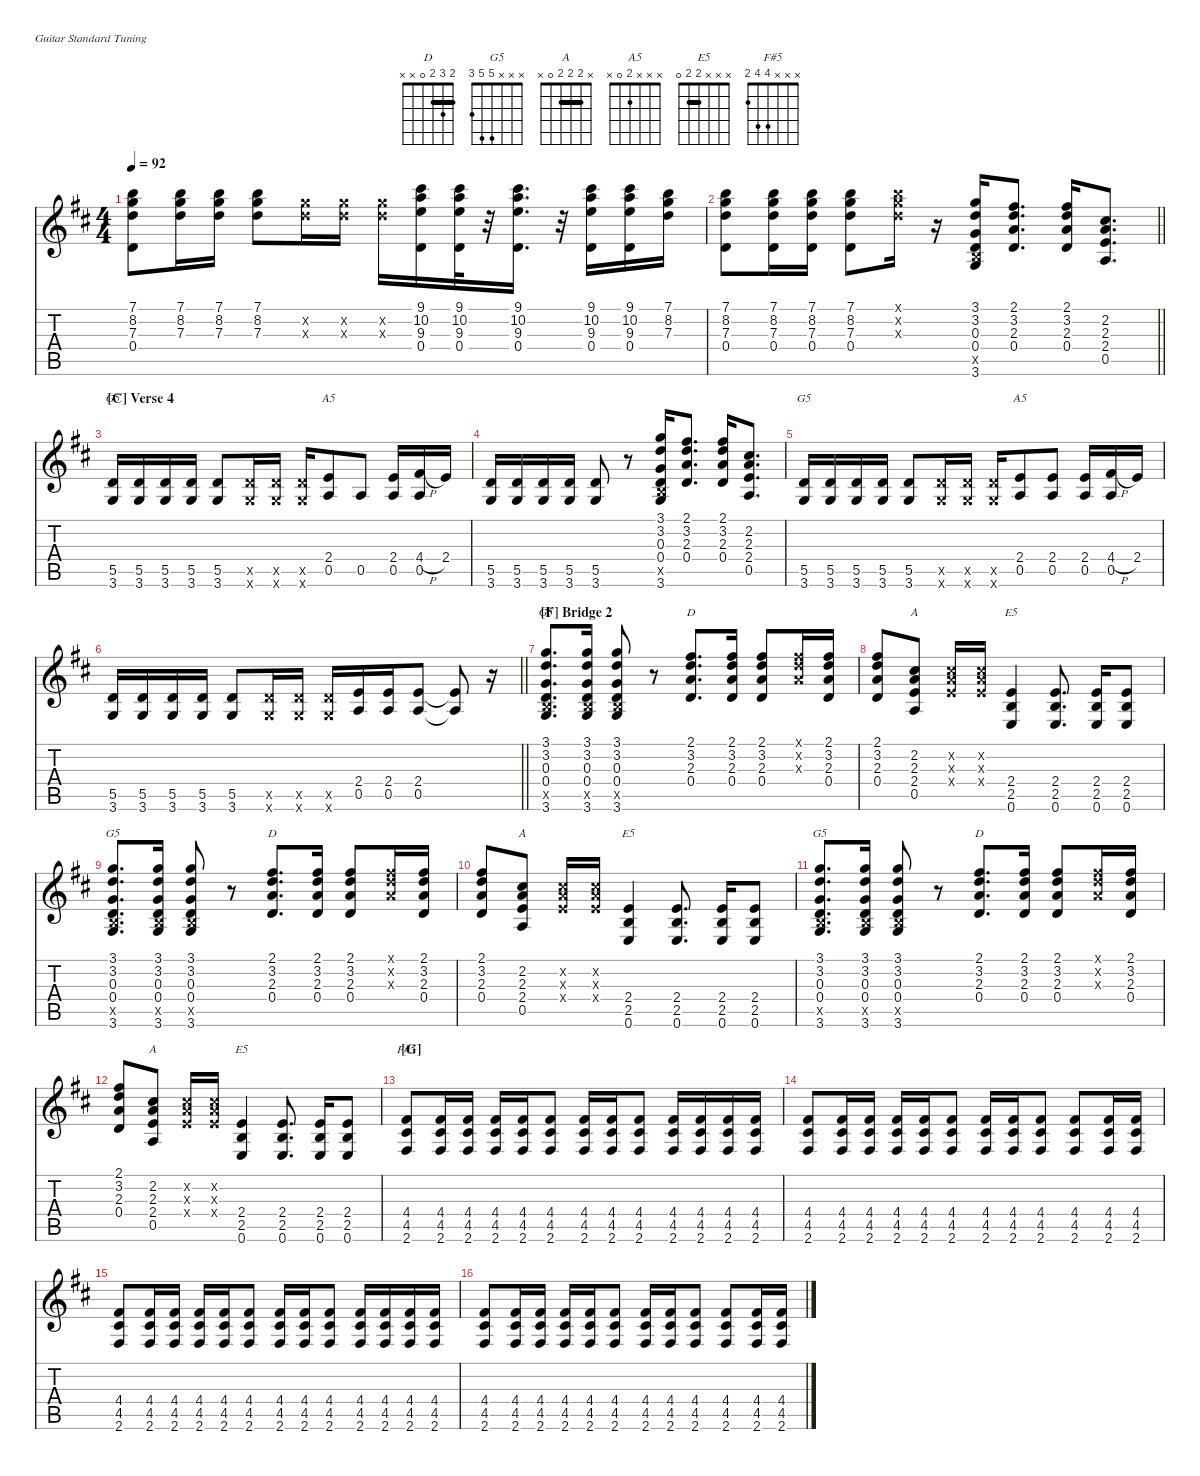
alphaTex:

\hideDynamics
\bracketExtendMode nobrackets
\singleTrackTrackNamePolicy hidden
\multiTrackTrackNamePolicy hidden
\firstSystemTrackNameMode fullname
\firstSystemTrackNameOrientation horizontal
\otherSystemsTrackNameOrientation horizontal
\track ("Acoustic" "S-Gt") {instrument acousticguitarsteel}
\staff {score tabs}
\tuning (E4 B3 G3 D3 A2 E2)
\chord ("D" 2 3 2 0 x x) {barre 2}
\chord ("G5" 3 3 0 0 x 3)
\chord ("A" x 2 2 2 0 x) {barre (2 2)}
\chord ("G5" x x x 5 5 3)
\chord ("A5" x x x 2 0 x)
\chord ("E5" x x x 2 2 0) {barre 2}
\chord ("F#5" x x x 4 4 2)
\ts (4 4)
\tempo 92
\clef g2
\ks d
(7.1{acc forcenatural} 8.2{acc forcenatural} 7.3{acc forcenatural} 0.4{acc forcenatural}).8{dy f beam Down} (7.1{acc forcenatural} 8.2{acc forcenatural} 7.3{acc forcenatural}).16{beam Down} (7.1{acc forcenatural} 8.2{acc forcenatural} 7.3{acc forcenatural}).16{beam Down} (7.1{acc forcenatural} 8.2{acc forcenatural} 7.3{acc forcenatural}).8{beam Down} (8.2{x acc forcenatural} 7.3{x acc forcenatural}).16{dy mf beam Down} (8.2{x acc forcenatural} 7.3{x acc forcenatural}).16{beam Down} (8.2{x acc forcenatural} 7.3{x acc forcenatural}).16{beam Down} (9.1{acc #} 10.2{acc forcenatural} 9.3{acc forcenatural} 0.4{acc forcenatural}).16{dy f beam Down} (9.1{acc #} 10.2{acc forcenatural} 9.3{acc forcenatural} 0.4{acc forcenatural}).32{beam Down} r.32{beam Down} (9.1{acc #} 10.2{acc forcenatural} 9.3{acc forcenatural} 0.4{acc forcenatural}).16{d beam Down} r.32{beam Down} (9.1{acc #} 10.2{acc forcenatural} 9.3{acc forcenatural} 0.4{acc forcenatural}).16{beam Down} (9.1{acc #} 10.2{acc forcenatural} 9.3{acc forcenatural} 0.4{acc forcenatural}).16{beam Down} (7.1{acc forcenatural} 8.2{acc forcenatural} 7.3{acc forcenatural}).16{beam Down} |
\barLineRight lightlight
(7.1{acc forcenatural} 8.2{acc forcenatural} 7.3{acc forcenatural} 0.4{acc forcenatural}).8{beam Down} (7.1{acc forcenatural} 8.2{acc forcenatural} 7.3{acc forcenatural} 0.4{acc forcenatural}).16{beam Down} (7.1{acc forcenatural} 8.2{acc forcenatural} 7.3{acc forcenatural} 0.4{acc forcenatural}).16{beam Down} (7.1{acc forcenatural} 8.2{acc forcenatural} 7.3{acc forcenatural} 0.4{acc forcenatural}).8{beam Down} (7.1{x acc forcenatural} 8.2{x acc forcenatural} 7.3{x acc forcenatural}).16{dy mf beam Down} r.16{beam Down} (3.1{acc forcenatural} 3.2{acc forcenatural} 0.3{acc forcenatural} 0.4{acc forcenatural} 2.5{x acc forcenatural} 3.6{acc forcenatural}).16{dy f beam Up} (2.1{acc #} 3.2{acc forcenatural} 2.3{acc forcenatural} 0.4{acc forcenatural}).8{d beam Up} (2.1{acc #} 3.2{acc forcenatural} 2.3{acc forcenatural} 0.4{acc forcenatural}).16{beam Up} (2.2{acc #} 2.3{acc forcenatural} 2.4{acc forcenatural} 0.5{acc forcenatural}).8{d beam Up} |
\section ("C" "Verse 4")
(5.5{acc forcenatural} 3.6{acc forcenatural}).16{ch "G5" beam Up} (5.5{acc forcenatural} 3.6{acc forcenatural}).16{beam Up} (5.5{acc forcenatural} 3.6{acc forcenatural}).16{beam Up} (5.5{acc forcenatural} 3.6{acc forcenatural}).16{beam Up} (5.5{acc forcenatural} 3.6{acc forcenatural}).8{beam Up} (5.5{x acc forcenatural} 3.6{x acc forcenatural}).16{beam Up} (5.5{x acc forcenatural} 3.6{x acc forcenatural}).16{beam Up} (5.5{x acc forcenatural} 3.6{x acc forcenatural}).16{beam Up} (2.4{acc forcenatural} 0.5{acc forcenatural}).8{ch "A5" beam Up} 0.5{acc forcenatural}.8{beam Up} (2.4{acc forcenatural} 0.5{acc forcenatural}).16{beam Up} (4.4{h acc #} 0.5{acc forcenatural}).16{beam Up} 2.4{acc forcenatural}.16{beam Up} |
(5.5{acc forcenatural} 3.6{acc forcenatural}).16{beam Up} (5.5{acc forcenatural} 3.6{acc forcenatural}).16{beam Up} (5.5{acc forcenatural} 3.6{acc forcenatural}).16{beam Up} (5.5{acc forcenatural} 3.6{acc forcenatural}).16{beam Up} (5.5{acc forcenatural} 3.6{acc forcenatural}).8{beam Up} r.8{beam Up} (3.1{acc forcenatural} 3.2{acc forcenatural} 0.3{acc forcenatural} 0.4{acc forcenatural} 2.5{x acc forcenatural} 3.6{acc forcenatural}).16{beam Up} (2.1{acc #} 3.2{acc forcenatural} 2.3{acc forcenatural} 0.4{acc forcenatural}).8{d beam Up} (2.1{acc #} 3.2{acc forcenatural} 2.3{acc forcenatural} 0.4{acc forcenatural}).16{beam Up} (2.2{acc #} 2.3{acc forcenatural} 2.4{acc forcenatural} 0.5{acc forcenatural}).8{d beam Up} |
(5.5{acc forcenatural} 3.6{acc forcenatural}).16{ch "G5" beam Up} (5.5{acc forcenatural} 3.6{acc forcenatural}).16{beam Up} (5.5{acc forcenatural} 3.6{acc forcenatural}).16{beam Up} (5.5{acc forcenatural} 3.6{acc forcenatural}).16{beam Up} (5.5{acc forcenatural} 3.6{acc forcenatural}).8{beam Up} (5.5{x acc forcenatural} 3.6{x acc forcenatural}).16{beam Up} (5.5{x acc forcenatural} 3.6{x acc forcenatural}).16{beam Up} (5.5{x acc forcenatural} 3.6{x acc forcenatural}).16{beam Up} (2.4{acc forcenatural} 0.5{acc forcenatural}).8{ch "A5" beam Up} (2.4{acc forcenatural} 0.5{acc forcenatural}).8{beam Up} (2.4{acc forcenatural} 0.5{acc forcenatural}).16{beam Up} (4.4{h acc #} 0.5{acc forcenatural}).16{beam Up} 2.4{acc forcenatural}.16{beam Up} |
\barLineRight lightlight
(5.5{acc forcenatural} 3.6{acc forcenatural}).16{dy mf beam Up} (5.5{acc forcenatural} 3.6{acc forcenatural}).16{beam Up} (5.5{acc forcenatural} 3.6{acc forcenatural}).16{beam Up} (5.5{acc forcenatural} 3.6{acc forcenatural}).16{beam Up} (5.5{acc forcenatural} 3.6{acc forcenatural}).8{beam Up} (5.5{x acc forcenatural} 3.6{x acc forcenatural}).16{beam Up} (5.5{x acc forcenatural} 3.6{x acc forcenatural}).16{beam Up} (5.5{x acc forcenatural} 3.6{x acc forcenatural}).16{beam Up} (0.5{acc forcenatural} 2.4{acc forcenatural}).16{dy f beam Up} (2.4{acc forcenatural} 0.5{acc forcenatural}).16{beam Up} (2.4{acc forcenatural} 0.5{acc forcenatural}).8{beam Up} (2.4{t acc forcenatural} 0.5{t acc forcenatural}).8{beam Up} r.16{beam Up} |
\section ("F" "Bridge 2")
(3.1{acc forcenatural} 3.2{acc forcenatural} 0.3{acc forcenatural} 0.4{acc forcenatural} 2.5{x acc forcenatural} 3.6{acc forcenatural}).8{d ch "G5" beam Up} (3.1{acc forcenatural} 3.2{acc forcenatural} 0.3{acc forcenatural} 0.4{acc forcenatural} 2.5{x acc forcenatural} 3.6{acc forcenatural}).16{beam Up} (3.1{acc forcenatural} 3.2{acc forcenatural} 0.3{acc forcenatural} 0.4{acc forcenatural} 2.5{x acc forcenatural} 3.6{acc forcenatural}).8{beam Up} r.8{beam Up} (2.1{acc #} 3.2{acc forcenatural} 2.3{acc forcenatural} 0.4{acc forcenatural}).8{d ch "D" beam Up} (2.1{acc #} 3.2{acc forcenatural} 2.3{acc forcenatural} 0.4{acc forcenatural}).16{beam Up} (2.1{acc #} 3.2{acc forcenatural} 2.3{acc forcenatural} 0.4{acc forcenatural}).8{beam Up} (2.1{x acc #} 3.2{x acc forcenatural} 2.3{x acc forcenatural}).16{beam Up} (2.1{acc #} 3.2{acc forcenatural} 2.3{acc forcenatural} 0.4{acc forcenatural}).16{beam Up} |
(2.1{acc #} 3.2{acc forcenatural} 2.3{acc forcenatural} 0.4{acc forcenatural}).8{beam Up} (2.2{acc #} 2.3{acc forcenatural} 2.4{acc forcenatural} 0.5{acc forcenatural}).8{ch "A" beam Up} (2.2{x acc #} 2.3{x acc forcenatural} 2.4{x acc forcenatural}).16{beam Up} (2.2{x acc #} 2.3{x acc forcenatural} 2.4{x acc forcenatural}).16{beam Up} (2.4{acc forcenatural} 2.5{acc forcenatural} 0.6{acc forcenatural}).4{ch "E5" beam Up} (2.4{acc forcenatural} 2.5{acc forcenatural} 0.6{acc forcenatural}).8{d beam Up} (2.4{acc forcenatural} 2.5{acc forcenatural} 0.6{acc forcenatural}).16{beam Up} (2.4{acc forcenatural} 2.5{acc forcenatural} 0.6{acc forcenatural}).8{beam Up} |
(3.1{acc forcenatural} 3.2{acc forcenatural} 0.3{acc forcenatural} 0.4{acc forcenatural} 2.5{x acc forcenatural} 3.6{acc forcenatural}).8{d ch "G5" beam Up} (3.1{acc forcenatural} 3.2{acc forcenatural} 0.3{acc forcenatural} 0.4{acc forcenatural} 2.5{x acc forcenatural} 3.6{acc forcenatural}).16{beam Up} (3.1{acc forcenatural} 3.2{acc forcenatural} 0.3{acc forcenatural} 0.4{acc forcenatural} 2.5{x acc forcenatural} 3.6{acc forcenatural}).8{beam Up} r.8{beam Up} (2.1{acc #} 3.2{acc forcenatural} 2.3{acc forcenatural} 0.4{acc forcenatural}).8{d ch "D" beam Up} (2.1{acc #} 3.2{acc forcenatural} 2.3{acc forcenatural} 0.4{acc forcenatural}).16{beam Up} (2.1{acc #} 3.2{acc forcenatural} 2.3{acc forcenatural} 0.4{acc forcenatural}).8{beam Up} (2.1{x acc #} 3.2{x acc forcenatural} 2.3{x acc forcenatural}).16{beam Up} (2.1{acc #} 3.2{acc forcenatural} 2.3{acc forcenatural} 0.4{acc forcenatural}).16{beam Up} |
(2.1{acc #} 3.2{acc forcenatural} 2.3{acc forcenatural} 0.4{acc forcenatural}).8{beam Up} (2.2{acc #} 2.3{acc forcenatural} 2.4{acc forcenatural} 0.5{acc forcenatural}).8{ch "A" beam Up} (2.2{x acc #} 2.3{x acc forcenatural} 2.4{x acc forcenatural}).16{beam Up} (2.2{x acc #} 2.3{x acc forcenatural} 2.4{x acc forcenatural}).16{beam Up} (2.4{acc forcenatural} 2.5{acc forcenatural} 0.6{acc forcenatural}).4{ch "E5" beam Up} (2.4{acc forcenatural} 2.5{acc forcenatural} 0.6{acc forcenatural}).8{d beam Up} (2.4{acc forcenatural} 2.5{acc forcenatural} 0.6{acc forcenatural}).16{beam Up} (2.4{acc forcenatural} 2.5{acc forcenatural} 0.6{acc forcenatural}).8{beam Up} |
(3.1{acc forcenatural} 3.2{acc forcenatural} 0.3{acc forcenatural} 0.4{acc forcenatural} 2.5{x acc forcenatural} 3.6{acc forcenatural}).8{d ch "G5" beam Up} (3.1{acc forcenatural} 3.2{acc forcenatural} 0.3{acc forcenatural} 0.4{acc forcenatural} 2.5{x acc forcenatural} 3.6{acc forcenatural}).16{beam Up} (3.1{acc forcenatural} 3.2{acc forcenatural} 0.3{acc forcenatural} 0.4{acc forcenatural} 2.5{x acc forcenatural} 3.6{acc forcenatural}).8{beam Up} r.8{beam Up} (2.1{acc #} 3.2{acc forcenatural} 2.3{acc forcenatural} 0.4{acc forcenatural}).8{d ch "D" beam Up} (2.1{acc #} 3.2{acc forcenatural} 2.3{acc forcenatural} 0.4{acc forcenatural}).16{beam Up} (2.1{acc #} 3.2{acc forcenatural} 2.3{acc forcenatural} 0.4{acc forcenatural}).8{beam Up} (2.1{x acc #} 3.2{x acc forcenatural} 2.3{x acc forcenatural}).16{beam Up} (2.1{acc #} 3.2{acc forcenatural} 2.3{acc forcenatural} 0.4{acc forcenatural}).16{beam Up} |
(2.1{acc #} 3.2{acc forcenatural} 2.3{acc forcenatural} 0.4{acc forcenatural}).8{beam Up} (2.2{acc #} 2.3{acc forcenatural} 2.4{acc forcenatural} 0.5{acc forcenatural}).8{ch "A" beam Up} (2.2{x acc #} 2.3{x acc forcenatural} 2.4{x acc forcenatural}).16{beam Up} (2.2{x acc #} 2.3{x acc forcenatural} 2.4{x acc forcenatural}).16{beam Up} (2.4{acc forcenatural} 2.5{acc forcenatural} 0.6{acc forcenatural}).4{ch "E5" beam Up} (2.4{acc forcenatural} 2.5{acc forcenatural} 0.6{acc forcenatural}).8{d beam Up} (2.4{acc forcenatural} 2.5{acc forcenatural} 0.6{acc forcenatural}).16{beam Up} (2.4{acc forcenatural} 2.5{acc forcenatural} 0.6{acc forcenatural}).8{beam Up} |
\section ("G" "")
(4.4{acc #} 4.5{acc #} 2.6{acc #}).8{ch "F#5" beam Up} (4.4{acc #} 4.5{acc #} 2.6{acc #}).16{beam Up} (4.4{acc #} 4.5{acc #} 2.6{acc #}).16{beam Up} (4.4{acc #} 4.5{acc #} 2.6{acc #}).16{beam Up} (4.4{acc #} 4.5{acc #} 2.6{acc #}).16{beam Up} (4.4{acc #} 4.5{acc #} 2.6{acc #}).8{beam Up} (4.4{acc #} 4.5{acc #} 2.6{acc #}).16{beam Up} (4.4{acc #} 4.5{acc #} 2.6{acc #}).16{beam Up} (4.4{acc #} 4.5{acc #} 2.6{acc #}).8{beam Up} (4.4{acc #} 4.5{acc #} 2.6{acc #}).16{beam Up} (4.4{acc #} 4.5{acc #} 2.6{acc #}).16{beam Up} (4.4{acc #} 4.5{acc #} 2.6{acc #}).16{beam Up} (4.4{acc #} 4.5{acc #} 2.6{acc #}).16{beam Up} |
(4.4{acc #} 4.5{acc #} 2.6{acc #}).8{beam Up} (4.4{acc #} 4.5{acc #} 2.6{acc #}).16{beam Up} (4.4{acc #} 4.5{acc #} 2.6{acc #}).16{beam Up} (4.4{acc #} 4.5{acc #} 2.6{acc #}).16{beam Up} (4.4{acc #} 4.5{acc #} 2.6{acc #}).16{beam Up} (4.4{acc #} 4.5{acc #} 2.6{acc #}).8{beam Up} (4.4{acc #} 4.5{acc #} 2.6{acc #}).16{beam Up} (4.4{acc #} 4.5{acc #} 2.6{acc #}).16{beam Up} (4.4{acc #} 4.5{acc #} 2.6{acc #}).8{beam Up} (4.4{acc #} 4.5{acc #} 2.6{acc #}).8{beam Up} (4.4{acc #} 4.5{acc #} 2.6{acc #}).16{beam Up} (4.4{acc #} 4.5{acc #} 2.6{acc #}).16{beam Up} |
(4.4{acc #} 4.5{acc #} 2.6{acc #}).8{beam Up} (4.4{acc #} 4.5{acc #} 2.6{acc #}).16{beam Up} (4.4{acc #} 4.5{acc #} 2.6{acc #}).16{beam Up} (4.4{acc #} 4.5{acc #} 2.6{acc #}).16{beam Up} (4.4{acc #} 4.5{acc #} 2.6{acc #}).16{beam Up} (4.4{acc #} 4.5{acc #} 2.6{acc #}).8{beam Up} (4.4{acc #} 4.5{acc #} 2.6{acc #}).16{beam Up} (4.4{acc #} 4.5{acc #} 2.6{acc #}).16{beam Up} (4.4{acc #} 4.5{acc #} 2.6{acc #}).8{beam Up} (4.4{acc #} 4.5{acc #} 2.6{acc #}).16{beam Up} (4.4{acc #} 4.5{acc #} 2.6{acc #}).16{beam Up} (4.4{acc #} 4.5{acc #} 2.6{acc #}).16{beam Up} (4.4{acc #} 4.5{acc #} 2.6{acc #}).16{beam Up} |
(4.4{acc #} 4.5{acc #} 2.6{acc #}).8{beam Up} (4.4{acc #} 4.5{acc #} 2.6{acc #}).16{beam Up} (4.4{acc #} 4.5{acc #} 2.6{acc #}).16{beam Up} (4.4{acc #} 4.5{acc #} 2.6{acc #}).16{beam Up} (4.4{acc #} 4.5{acc #} 2.6{acc #}).16{beam Up} (4.4{acc #} 4.5{acc #} 2.6{acc #}).8{beam Up} (4.4{acc #} 4.5{acc #} 2.6{acc #}).16{beam Up} (4.4{acc #} 4.5{acc #} 2.6{acc #}).16{beam Up} (4.4{acc #} 4.5{acc #} 2.6{acc #}).8{beam Up} (4.4{acc #} 4.5{acc #} 2.6{acc #}).8{beam Up} (4.4{acc #} 4.5{acc #} 2.6{acc #}).16{beam Up} (4.4{acc #} 4.5{acc #} 2.6{acc #}).16{beam Up}
